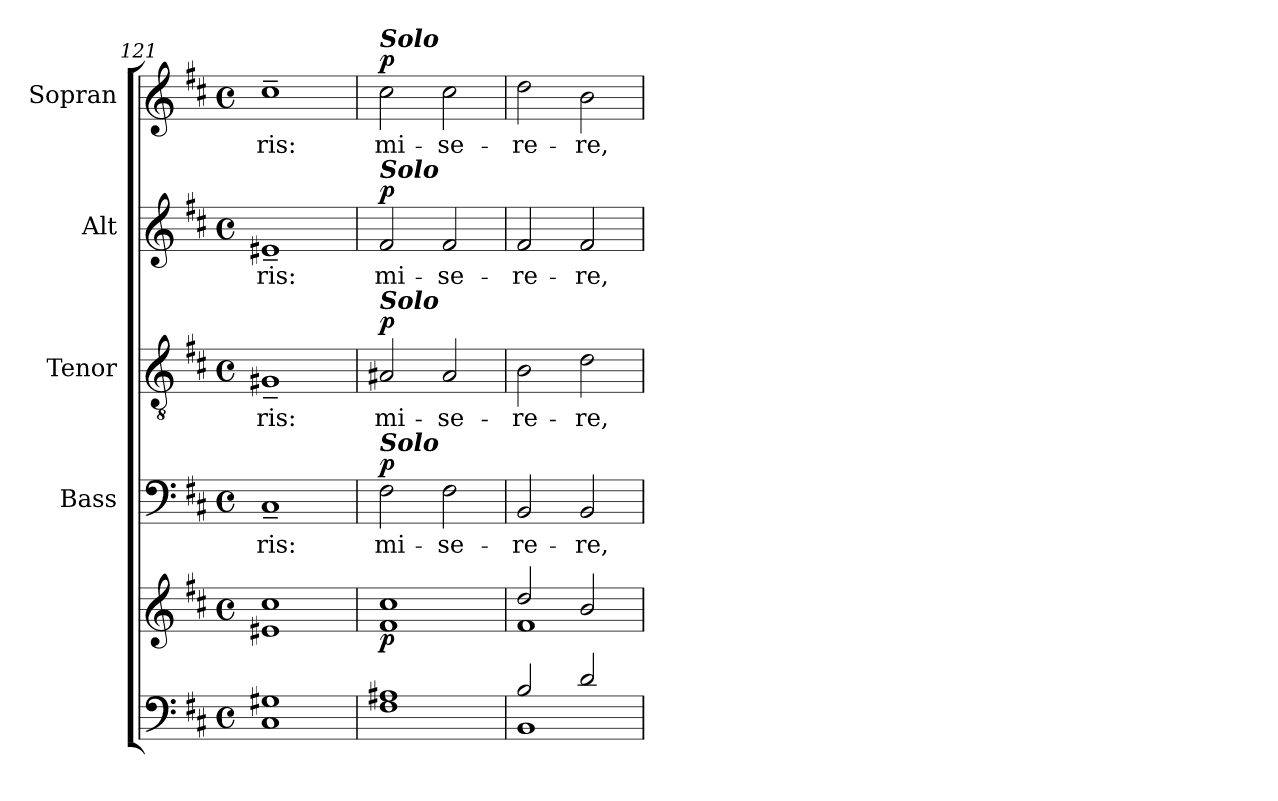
**kern	**kern	**dynam	**kern	**text	**dynam	**kern	**text	**dynam	**kern	**text	**dynam	**kern	**text	**dynam
*part5	*part5	*part5	*part4	*part4	*part4	*part3	*part3	*part3	*part2	*part2	*part2	*part1	*part1	*part1
*staff6	*staff5	*staff5/6	*staff4	*staff4	*staff4	*staff3	*staff3	*staff3	*staff2	*staff2	*staff2	*staff1	*staff1	*staff1
*	*	*	*I"Bass	*	*	*I"Tenor	*	*	*I"Alt	*	*	*I"Sopran	*	*
*	*	*	*I'B.	*	*	*I'T.	*	*	*I'A.	*	*	*I'S.	*	*
*clefF4	*clefG2	*	*clefF4	*	*	*clefGv2	*	*	*clefG2	*	*	*clefG2	*	*
*k[f#c#]	*k[f#c#]	*	*k[f#c#]	*	*	*k[f#c#]	*	*	*k[f#c#]	*	*	*k[f#c#]	*	*
*D:	*D:	*	*D:	*	*	*D:	*	*	*D:	*	*	*D:	*	*
*M4/4	*M4/4	*	*M4/4	*	*	*M4/4	*	*	*M4/4	*	*	*M4/4	*	*
*met(c)	*met(c)	*	*met(c)	*	*	*met(c)	*	*	*met(c)	*	*	*met(c)	*	*
=121	=121	=121	=121	=121	=121	=121	=121	=121	=121	=121	=121	=121	=121	=121
*^	*^	*	*	*	*	*	*	*	*	*	*	*	*	*
!	!	!	!	!	!	!LO:LY:b	!	!	!LO:LY:b	!	!	!LO:LY:b	!	!	!LO:LY:b	!
1G#X	1C#	1cc#	1e#X	.	1C#~<	-ris:	.	1G#X~<	-ris:	.	1e#X~<	-ris:	.	1cc#~>	-ris:	.
=122	=122	=122	=122	=122	=122	=122	=122	=122	=122	=122	=122	=122	=122	=122	=122	=122
!	!	!	!	!	!	!	!	!	!	!	!	!	!	!LO:TX:a:Bi:t=Solo	!	!
!	!	!	!	!	!	!	!	!	!	!	!LO:TX:a:Bi:t=Solo	!	!	!	!	!
!	!	!	!	!	!	!	!	!LO:TX:a:Bi:t=Solo	!	!	!	!	!	!	!	!
!	!	!	!	!	!LO:TX:a:Bi:t=Solo	!	!	!	!	!	!	!	!	!	!	!
!	!	!	!	!LO:DY:b	!	!LO:LY:b	!LO:DY:a	!	!LO:LY:b	!LO:DY:a	!	!LO:LY:b	!LO:DY:a	!	!LO:LY:b	!LO:DY:a
1A#X	1F#	1cc#	1f#	p	2F#\	mi-	p	2A#X/	mi-	p	2f#/	mi-	p	2cc#\	mi-	p
!	!	!	!	!	!	!LO:LY:b	!	!	!LO:LY:b	!	!	!LO:LY:b	!	!	!LO:LY:b	!
.	.	.	.	.	2F#\	-se-	.	2A#/	-se-	.	2f#/	-se-	.	2cc#\	-se-	.
=123	=123	=123	=123	=123	=123	=123	=123	=123	=123	=123	=123	=123	=123	=123	=123	=123
!	!	!	!	!	!	!LO:LY:b	!	!	!LO:LY:b	!	!	!LO:LY:b	!	!	!LO:LY:b	!
2B/	1BB	2dd/	1f#	.	2BB/	-re-	.	2B\	-re-	.	2f#/	-re-	.	2dd\	-re-	.
!	!	!	!	!	!	!LO:LY:b	!	!	!LO:LY:b	!	!	!LO:LY:b	!	!	!LO:LY:b	!
2d/	.	2b/	.	.	2BB/	-re,	.	2d\	-re,	.	2f#/	-re,	.	2b\	-re,	.
*v	*v	*	*	*	*	*	*	*	*	*	*	*	*	*	*	*
*	*v	*v	*	*	*	*	*	*	*	*	*	*	*	*	*
=	=	=	=	=	=	=	=	=	=	=	=	=	=	=
*-	*-	*-	*-	*-	*-	*-	*-	*-	*-	*-	*-	*-	*-	*-
